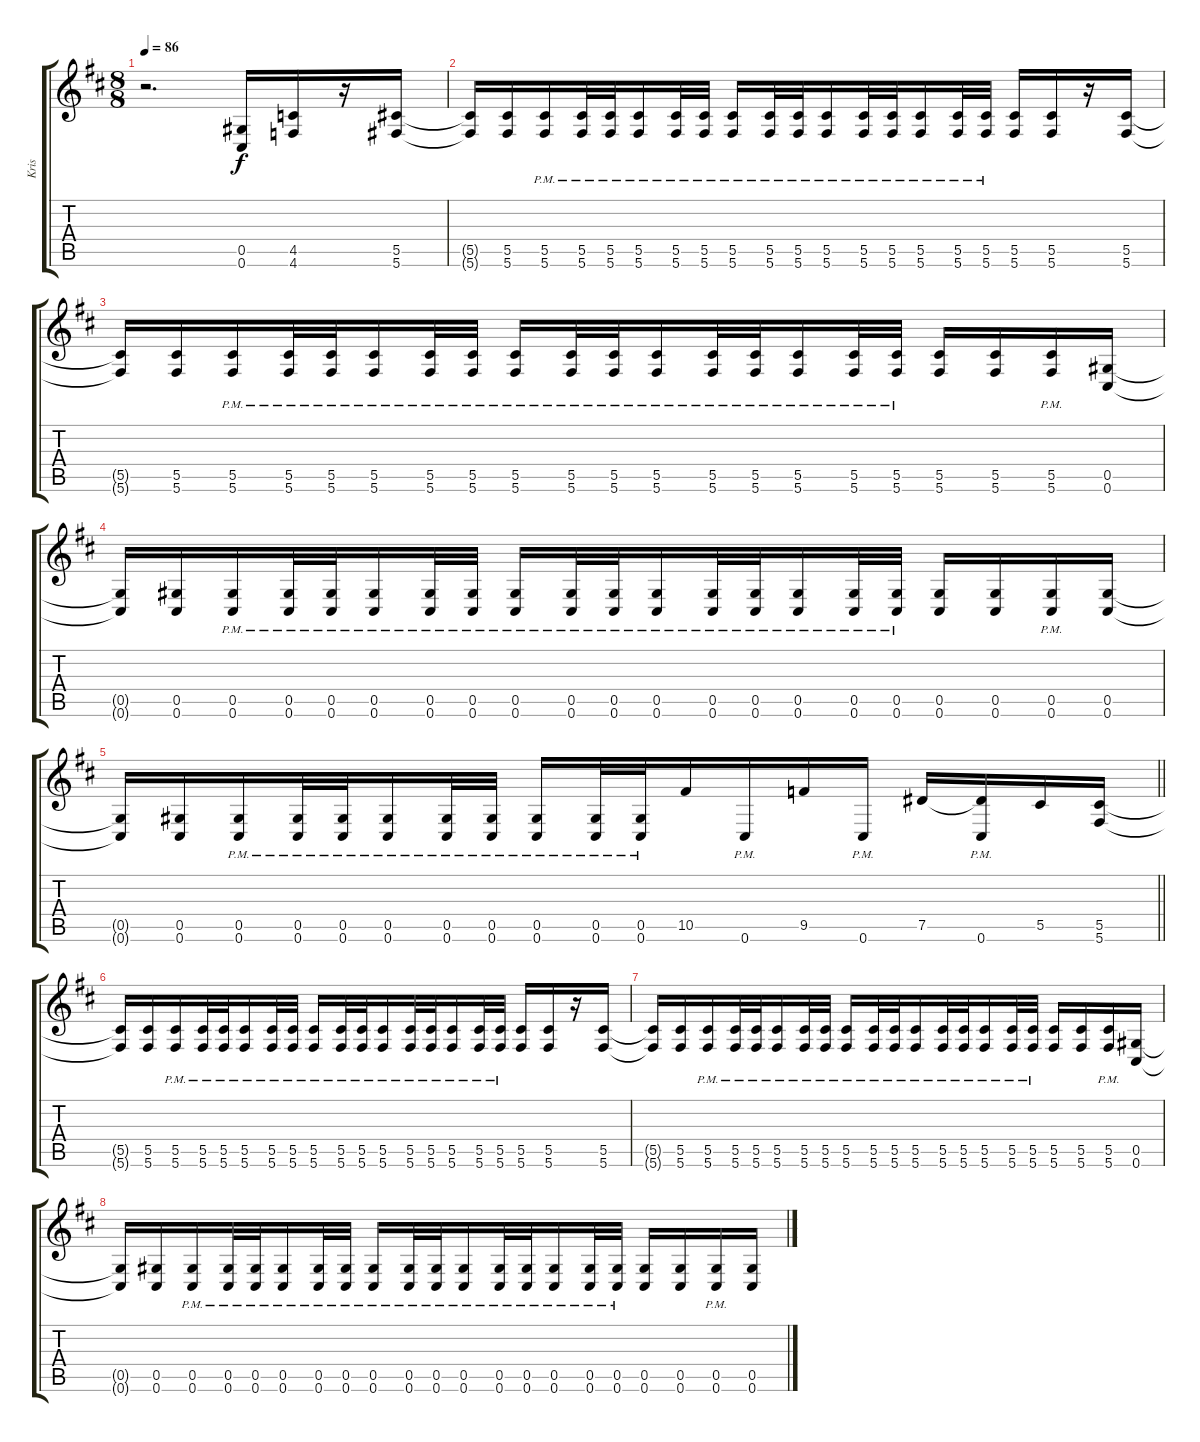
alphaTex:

\track ("Kris" "Kris") {instrument overdrivenguitar}
\staff {score tabs}
\tuning (Eb4 Bb3 Gb3 Db3 Ab2 Db2) {hide}
\ts (8 8)
\tempo 86
\clef g2
\ks d
r.2{d dy f instrument overdrivenguitar} (0.5 0.6).16 (4.5 4.6).16 r.16 (5.5 5.6).16 |
(5.5{t} 5.6{t}).16 (5.5 5.6).16 (5.5{pm} 5.6{pm}).16 (5.5{pm} 5.6{pm}).32 (5.5{pm} 5.6{pm}).32 (5.5{pm} 5.6{pm}).16 (5.5{pm} 5.6{pm}).32 (5.5{pm} 5.6{pm}).32 (5.5{pm} 5.6{pm}).16 (5.5{pm} 5.6{pm}).32 (5.5{pm} 5.6{pm}).32 (5.5{pm} 5.6{pm}).16 (5.5{pm} 5.6{pm}).32 (5.5{pm} 5.6{pm}).32 (5.5{pm} 5.6{pm}).16 (5.5{pm} 5.6{pm}).32 (5.5{pm} 5.6{pm}).32 (5.5 5.6).16 (5.5 5.6).16 r.16 (5.5 5.6).16 |
(5.5{t} 5.6{t}).16 (5.5 5.6).16 (5.5{pm} 5.6{pm}).16 (5.5{pm} 5.6{pm}).32 (5.5{pm} 5.6{pm}).32 (5.5{pm} 5.6{pm}).16 (5.5{pm} 5.6{pm}).32 (5.5{pm} 5.6{pm}).32 (5.5{pm} 5.6{pm}).16 (5.5{pm} 5.6{pm}).32 (5.5{pm} 5.6{pm}).32 (5.5{pm} 5.6{pm}).16 (5.5{pm} 5.6{pm}).32 (5.5{pm} 5.6{pm}).32 (5.5{pm} 5.6{pm}).16 (5.5{pm} 5.6{pm}).32 (5.5{pm} 5.6{pm}).32 (5.5 5.6).16 (5.5 5.6).16 (5.5{pm} 5.6{pm}).16 (0.5 0.6).16 |
(0.5{t} 0.6{t}).16 (0.5 0.6).16 (0.5{pm} 0.6{pm}).16 (0.5{pm} 0.6{pm}).32 (0.5{pm} 0.6{pm}).32 (0.5{pm} 0.6{pm}).16 (0.5{pm} 0.6{pm}).32 (0.5{pm} 0.6{pm}).32 (0.5{pm} 0.6{pm}).16 (0.5{pm} 0.6{pm}).32 (0.5{pm} 0.6{pm}).32 (0.5{pm} 0.6{pm}).16 (0.5{pm} 0.6{pm}).32 (0.5{pm} 0.6{pm}).32 (0.5{pm} 0.6{pm}).16 (0.5{pm} 0.6{pm}).32 (0.5{pm} 0.6{pm}).32 (0.5 0.6).16 (0.5 0.6).16 (0.5{pm} 0.6{pm}).16 (0.5 0.6).16 |
\barLineRight lightlight
(0.5{t} 0.6{t}).16 (0.5 0.6).16 (0.5{pm} 0.6{pm}).16 (0.5{pm} 0.6{pm}).32 (0.5{pm} 0.6{pm}).32 (0.5{pm} 0.6{pm}).16 (0.5{pm} 0.6{pm}).32 (0.5{pm} 0.6{pm}).32 (0.5{pm} 0.6{pm}).16 (0.5{pm} 0.6{pm}).32 (0.5{pm} 0.6{pm}).32 10.5.16 0.6{pm}.16 9.5.16 0.6{pm}.16 7.5.16 (7.5{pm t} 0.6{pm}).16 5.5.16 (5.5 5.6).16 |
(5.5{t} 5.6{t}).16 (5.5 5.6).16 (5.5{pm} 5.6{pm}).16 (5.5{pm} 5.6{pm}).32 (5.5{pm} 5.6{pm}).32 (5.5{pm} 5.6{pm}).16 (5.5{pm} 5.6{pm}).32 (5.5{pm} 5.6{pm}).32 (5.5{pm} 5.6{pm}).16 (5.5{pm} 5.6{pm}).32 (5.5{pm} 5.6{pm}).32 (5.5{pm} 5.6{pm}).16 (5.5{pm} 5.6{pm}).32 (5.5{pm} 5.6{pm}).32 (5.5{pm} 5.6{pm}).16 (5.5{pm} 5.6{pm}).32 (5.5{pm} 5.6{pm}).32 (5.5 5.6).16 (5.5 5.6).16 r.16 (5.5 5.6).16 |
(5.5{t} 5.6{t}).16 (5.5 5.6).16 (5.5{pm} 5.6{pm}).16 (5.5{pm} 5.6{pm}).32 (5.5{pm} 5.6{pm}).32 (5.5{pm} 5.6{pm}).16 (5.5{pm} 5.6{pm}).32 (5.5{pm} 5.6{pm}).32 (5.5{pm} 5.6{pm}).16 (5.5{pm} 5.6{pm}).32 (5.5{pm} 5.6{pm}).32 (5.5{pm} 5.6{pm}).16 (5.5{pm} 5.6{pm}).32 (5.5{pm} 5.6{pm}).32 (5.5{pm} 5.6{pm}).16 (5.5{pm} 5.6{pm}).32 (5.5{pm} 5.6{pm}).32 (5.5 5.6).16 (5.5 5.6).16 (5.5{pm} 5.6{pm}).16 (0.5 0.6).16 |
(0.5{t} 0.6{t}).16 (0.5 0.6).16 (0.5{pm} 0.6{pm}).16 (0.5{pm} 0.6{pm}).32 (0.5{pm} 0.6{pm}).32 (0.5{pm} 0.6{pm}).16 (0.5{pm} 0.6{pm}).32 (0.5{pm} 0.6{pm}).32 (0.5{pm} 0.6{pm}).16 (0.5{pm} 0.6{pm}).32 (0.5{pm} 0.6{pm}).32 (0.5{pm} 0.6{pm}).16 (0.5{pm} 0.6{pm}).32 (0.5{pm} 0.6{pm}).32 (0.5{pm} 0.6{pm}).16 (0.5{pm} 0.6{pm}).32 (0.5{pm} 0.6{pm}).32 (0.5 0.6).16 (0.5 0.6).16 (0.5{pm} 0.6{pm}).16 (0.5 0.6).16
